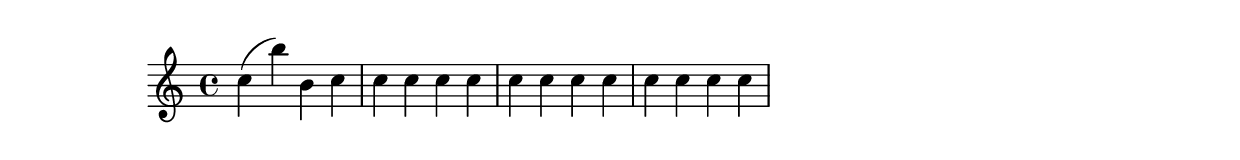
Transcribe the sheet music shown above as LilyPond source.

% test damping
\version "1.3.59";

\score{
	\notes\relative c'{

		c'()b' ~ b, c
		c c c c
		c c c c
		c c c c
	}
}
